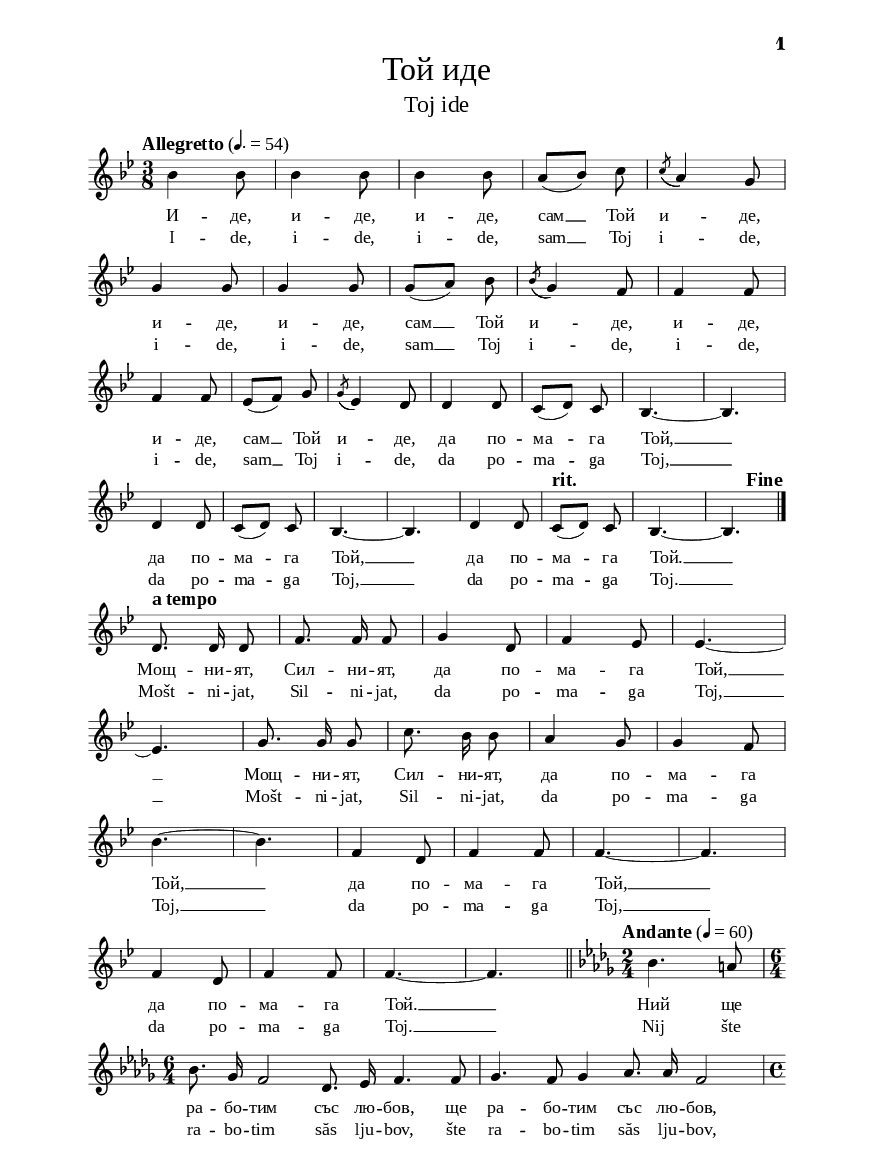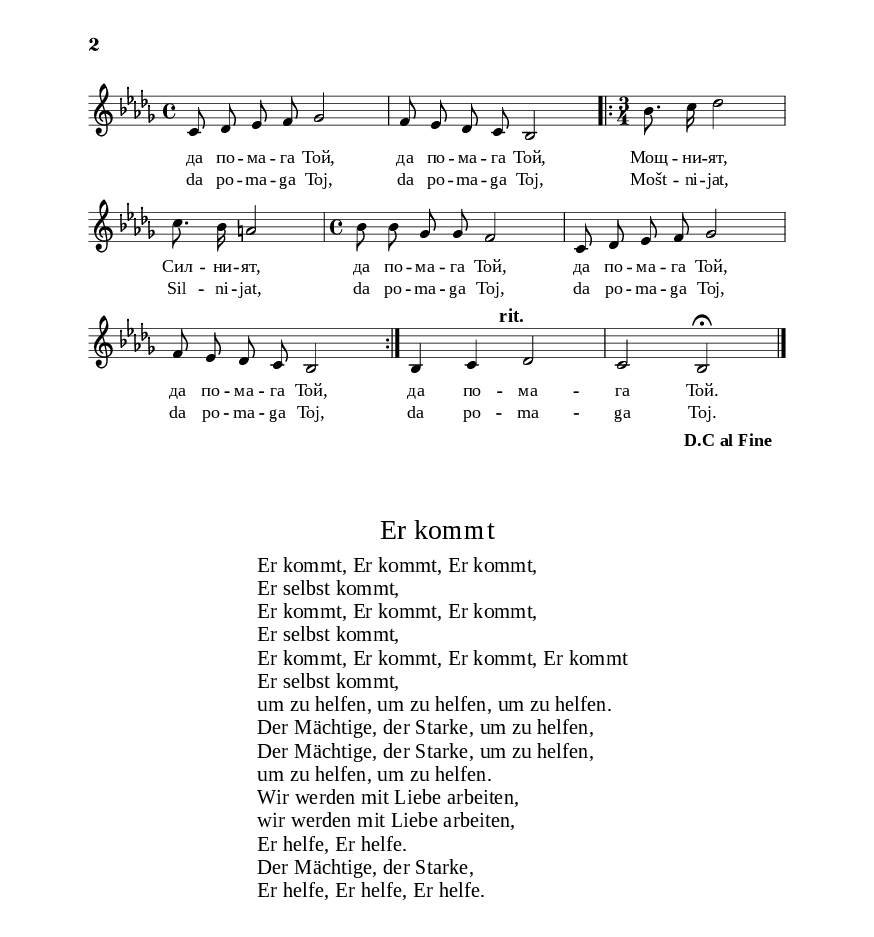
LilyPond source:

\version "2.24.4"

% include paper part and global functions
\include "include/globals.ily"

\bookpart {
  \label #'ref114
  \tocItem \markup "Той иде – Toj ide"
  \include "include/bookpart-paper.ily"
  \score {
    \include "include/score-layout.ily"


    \new Voice \absolute {
      \clef treble
      \key bes \major
      \time 3/8
      \tempoFunc "Allegretto" 4. "54"
      \autoBeamOff

      bes'4 bes'8 | bes'4 bes'8 |  bes'4 bes'8 |  a'8 ([ bes'8] )  c''8 \noBeam | \acciaccatura { c''8 ( } a'4 ) g'8 | \break

      g'4 g'8 | g'4 g'8 | g'8 ([ a'8] ) bes'8 \noBeam|  \acciaccatura { bes'8 ( } g'4 ) f'8 | f'4 f'8 | \break


      f'4 f'8 | es'8 ( [f'8 ]) g'8 \noBeam | \acciaccatura { g'8 ( } es'4 ) d'8 |  d'4 d'8 | c'8 ([ d'8 ]) c'8 \noBeam | bes4. ~ | bes4. \break


      | d'4 d'8 | c'8 ( [d'8] ) c'8 \noBeam | bes4. ~ | bes4. |  d'4 d'8 | \tempo "rit." c'8 [( d'8 )] \noBeam c'8 | bes4. ~ |
      \tempo "     Fine" bes4. \bar "|." \break

      \tempo "a tempo" d'8. \noBeam d'16 \noBeam d'8 |  f'8.\noBeam f'16 \noBeam f'8 | g'4 d'8 | f'4 es'8 |  es'4. ~ | \break

      es'4. | g'8.\noBeam g'16 \noBeam g'8 | c''8. \noBeam bes'16 \noBeam  bes'8 | a'4 g'8 | g'4 f'8 | \break

      bes'4. ~ | bes'4. | f'4 d'8 | f'4 f'8 | f'4. ~ | f'4. |  \break

      f'4 d'8 |f'4  f'8 | f'4. ~ |  f'4. \bar "||" \key bes \minor \time 2/4 |

      \tempoFunc "Andante" 4 "60"

      bes'4. a'8 | \break

      \time 6/4 \autoBeamOff bes'8. ges'16 f'2 des'8. es'16 f'4. f'8 |  ges'4. f'8 ges'4 as'8. as'16 f'2 |  \break

      \time 4/4  c'8 des'8 es'8 f'8 ges'2 | f'8 es'8 des'8 c'8 bes2 | \time 3/4  \bar ".|:"
      bes'8. c''16 des''2 | \break

      c''8. bes'16 a'2 | \time 4/4  bes'8 bes'8 ges'8 ges'8 f'2 | c'8 des'8 es'8 f'8 ges'2 | \break

      f'8 es'8 des'8 c'8 bes2 |
      \bar ":|." bes4 \tempo "       rit." c'4 des'2 | c'2  bes2 \fermata
      \bar "|."
    }

    \addlyrics {
      И  --  де,   и
      --  де,   и  --  де,   сам __   Той   и -- де,   и  --  де,   и  --  де,
      сам __   Той   и -- де,   и  --  де,   и  --  де,   сам __   Той  и -- де,   да
      по  --  ма  --  га   Той, __   да   по  --  ма  --  га   Той, __   да
      по  --  ма  --  га   Той. __    Мощ  --  ни  --  ят,   Сил  --  ни  --
      ят,   да   по  --  ма  --  га   Той, __  Мощ  --  ни  --  ят,
      Сил  --  ни  --  ят,   да   по  --  ма  --  га   Той, __    да   по  --
      ма  --  га   Той, __    да   по  --  ма  --  га   Той. __   Ний   ще   ра
      --  бо  --  тим   със   лю  --  бов,   ще   ра  --  бо  --  тим
      със   лю  --  бов,   да   по  --  ма  --  га   Той,   да   по  --
      ма  --  га    Той,   Мощ  --  ни  --  ят,   Сил  --  ни  --
      ят,   да   по  --  ма  --  га   Той,   да   по  --  ма  --  га
      Той,   да   по  --  ма  --  га   Той,   да   по  --  ма  --  га
      Той.
    }
    \addlyrics {
      I  --  de,   i
      --  de,   i  --  de,   sam __   Toj   i -- de,   i  --  de,   i  --  de,
      sam __   Toj   i -- de,   i  --  de,   i  --  de,   sam __   Toj  i -- de,   da
      po  --  ma  --  ga   Toj, __   da   po  --  ma  --  ga   Toj, __   da
      po  --  ma  --  ga   Toj. __    Mošt  --  ni  --  jat,   Sil  --  ni  --
      jat,   da   po  --  ma  --  ga   Toj, __  Mošt  --  ni  --  jat,
      Sil  --  ni  --  jat,   da   po  --  ma  --  ga   Toj, __    da   po  --
      ma  --  ga   Toj, __    da   po  --  ma  --  ga   Toj. __   Nij   šte   ra
      --  bo  --  tim   săs   lju  --  bov,   šte   ra  --  bo  --  tim
      săs   lju  --  bov,   da   po  --  ma  --  ga   Toj,   da   po  --
      ma  --  ga    Toj,   Mošt  --  ni  --  jat,   Sil  --  ni  --
      jat,   da   po  --  ma  --  ga   Toj,   da   po  --  ma  --  ga
      Toj,   da   po  --  ma  --  ga   Toj,   da   po  --  ma  --  ga
      Toj.
    }
    \header {
      title = \titleFunc "Той иде" "Toj ide"
    }

    \midi{}
  } % score

  \markup \empty-one
  \markup \dc-one "D.C al Fine"



  % include foreign translation(s) of the song

  \markup \vspace #3

  \version "2.24.4"

\markup \fill-line { \fontsize #deTitleFontSize "Er kommt" }
\markup \null
\markup \null
\markup \abs-fontsize #10 {
    \fill-line {
  \override #`(baseline-skip . ,deCoupletBaselineSkip)

  \column { 

    \line { " " Er kommt, Er kommt, Er kommt, }

    \line { " " Er selbst kommt,  }

    \line { " "Er kommt, Er kommt, Er kommt,  }

    \line { " "Er selbst kommt,  }

    \line { " "Er kommt, Er kommt, Er kommt, Er kommt }

    \line { " " Er selbst kommt,}

    \line { " " um zu helfen, um zu helfen, um zu helfen.  }

    \line { " " Der Mächtige, der Starke, um zu helfen,  }

    \line { " " Der Mächtige, der Starke, um zu helfen,  }

    \line { " " um zu helfen, um zu helfen.  }

    \line { " "Wir werden mit Liebe arbeiten,  }

    \line { " "  wir werden mit Liebe arbeiten,  }

    \line { " " Er helfe, Er helfe. }
    \line { " "Der Mächtige, der Starke, }
    \line { " " Er helfe, Er helfe, Er helfe. }
  }
  }
}


} % bookpart
